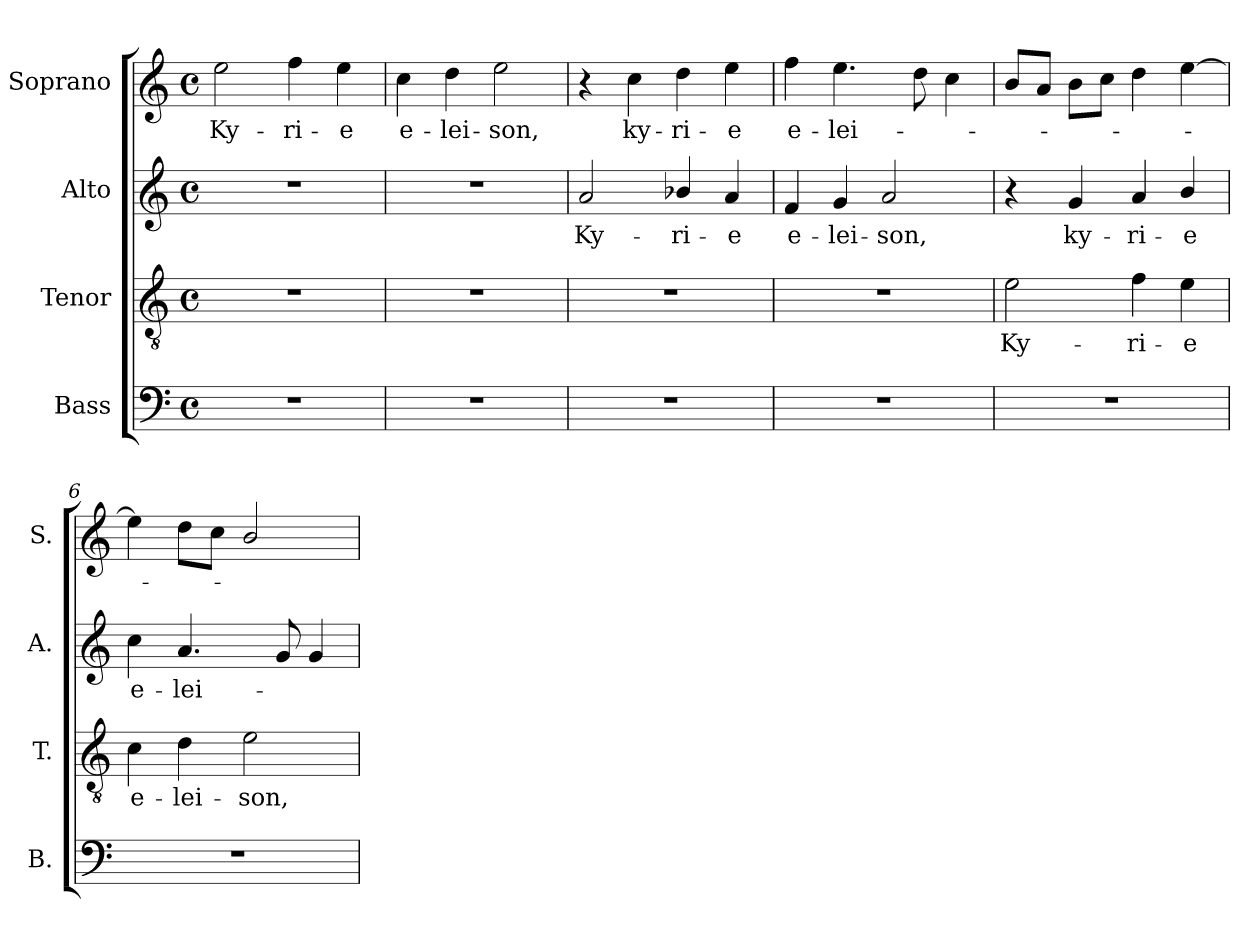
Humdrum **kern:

**kern	**kern	**text	**kern	**text	**kern	**text
*part4	*part3	*part3	*part2	*part2	*part1	*part1
*staff4	*staff3	*staff3	*staff2	*staff2	*staff1	*staff1
*I"Bass	*I"Tenor	*	*I"Alto	*	*I"Soprano	*
*I'B.	*I'T.	*	*I'A.	*	*I'S.	*
!!LO:PB:g=z
*clefF4	*clefGv2	*	*clefG2	*	*clefG2	*
*	*ITrd7c12	*	*	*	*	*
*k[]	*k[]	*	*k[]	*	*k[]	*
*C:	*C:	*	*C:	*	*C:	*
*M4/4	*M4/4	*	*M4/4	*	*M4/4	*
*met(c)	*met(c)	*	*met(c)	*	*met(c)	*
=1	=1	=1	=1	=1	=1	=1
!	!	!	!	!	!	!LO:LY:b:color=#000000
1r	1r	.	1r	.	2eei\	Ky-
!	!	!	!	!	!	!LO:LY:b:color=#000000
.	.	.	.	.	4ffi\	-ri-
!	!	!	!	!	!	!LO:LY:b:color=#000000
.	.	.	.	.	4eei\	-e
=2	=2	=2	=2	=2	=2	=2
!	!	!	!	!	!	!LO:LY:b:color=#000000
1r	1r	.	1r	.	4cci\	e-
!	!	!	!	!	!	!LO:LY:b:color=#000000
.	.	.	.	.	4ddi\	-lei-
!	!	!	!	!	!	!LO:LY:b:color=#000000
.	.	.	.	.	2eei\	-son,
=3	=3	=3	=3	=3	=3	=3
!	!	!	!	!LO:LY:b:color=#000000	!	!
1r	1r	.	2ai/	Ky-	4r	.
!	!	!	!	!	!	!LO:LY:b:color=#000000
.	.	.	.	.	4cci\	ky-
!	!	!	!	!LO:LY:b:color=#000000	!	!
!	!	!	!	!	!	!LO:LY:b:color=#000000
.	.	.	4b-Xi/	-ri-	4ddi\	-ri-
!	!	!	!	!LO:LY:b:color=#000000	!	!
!	!	!	!	!	!	!LO:LY:b:color=#000000
.	.	.	4ai/	-e	4eei\	-e
=4	=4	=4	=4	=4	=4	=4
!	!	!	!	!LO:LY:b:color=#000000	!	!
!	!	!	!	!	!	!LO:LY:b:color=#000000
1r	1r	.	4fi/	e-	4ffi\	e-
!	!	!	!	!LO:LY:b:color=#000000	!	!
!	!	!	!	!	!	!LO:LY:b:color=#000000
.	.	.	4gi/	-lei-	4.eei\	-lei-
!	!	!	!	!LO:LY:b:color=#000000	!	!
.	.	.	2ai/	-son,	.	.
.	.	.	.	.	8ddi\	.
.	.	.	.	.	4cci\	.
=5	=5	=5	=5	=5	=5	=5
!	!	!LO:LY:b:color=#000000	!	!	!	!
1r	2Ei\	Ky-	4r	.	8bi/L	.
.	.	.	.	.	8ai/J	.
!	!	!	!	!LO:LY:b:color=#000000	!	!
.	.	.	4gi/	ky-	8bi\L	.
.	.	.	.	.	8cci\J	.
!	!	!LO:LY:b:color=#000000	!	!	!	!
!	!	!	!	!LO:LY:b:color=#000000	!	!
.	4Fi\	-ri-	4ai/	-ri-	4ddi\	.
!	!	!LO:LY:b:color=#000000	!	!	!	!
!	!	!	!	!LO:LY:b:color=#000000	!	!
.	4Ei\	-e	4bi/	-e	[4eei\	.
!!LO:LB:g=z
=6	=6	=6	=6	=6	=6	=6
!	!	!LO:LY:b:color=#000000	!	!	!	!
!	!	!	!	!LO:LY:b:color=#000000	!	!
1r	4Ci\	e-	4cci\	e-	4eei\]	.
!	!	!LO:LY:b:color=#000000	!	!	!	!
!	!	!	!	!LO:LY:b:color=#000000	!	!
.	4Di\	-lei-	4.ai/	-lei-	8ddi\L	.
.	.	.	.	.	8cci\J	.
!	!	!LO:LY:b:color=#000000	!	!	!	!
.	2Ei\	-son,	.	.	2bi/	.
.	.	.	8gi/	.	.	.
.	.	.	4gi/	.	.	.
=	=	=	=	=	=	=
*-	*-	*-	*-	*-	*-	*-
